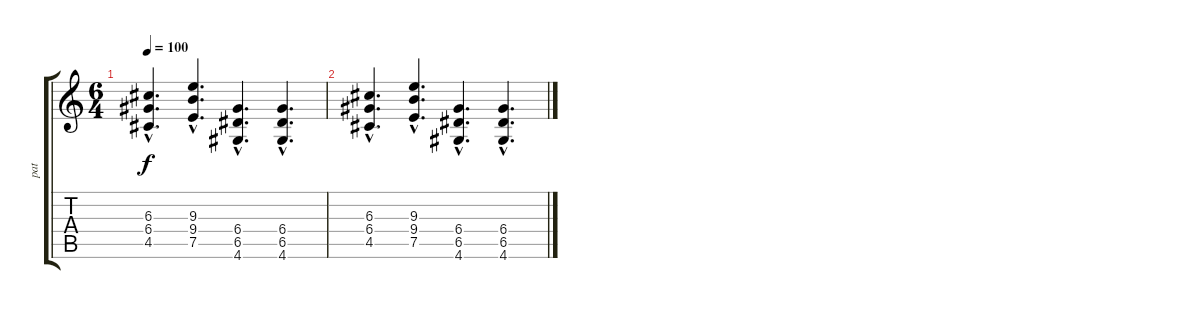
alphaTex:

\track ("pat" "pat") {instrument distortionguitar}
\staff {score tabs}
\tuning (E4 B3 G3 D3 A2 E2) {hide}
\ts (6 4)
\tempo 100
\clef g2
\ks c
(6.3{hac} 6.4{hac} 4.5{hac}).4{d dy f} (9.3{hac} 9.4{hac} 7.5{hac}).4{d} (6.4{hac} 6.5{hac} 4.6{hac}).4{d} (6.4{hac} 6.5{hac} 4.6{hac}).4{d} |
(6.3{hac} 6.4{hac} 4.5{hac}).4{d} (9.3{hac} 9.4{hac} 7.5{hac}).4{d} (6.4{hac} 6.5{hac} 4.6{hac}).4{d} (6.4{hac} 6.5{hac} 4.6{hac}).4{d}
